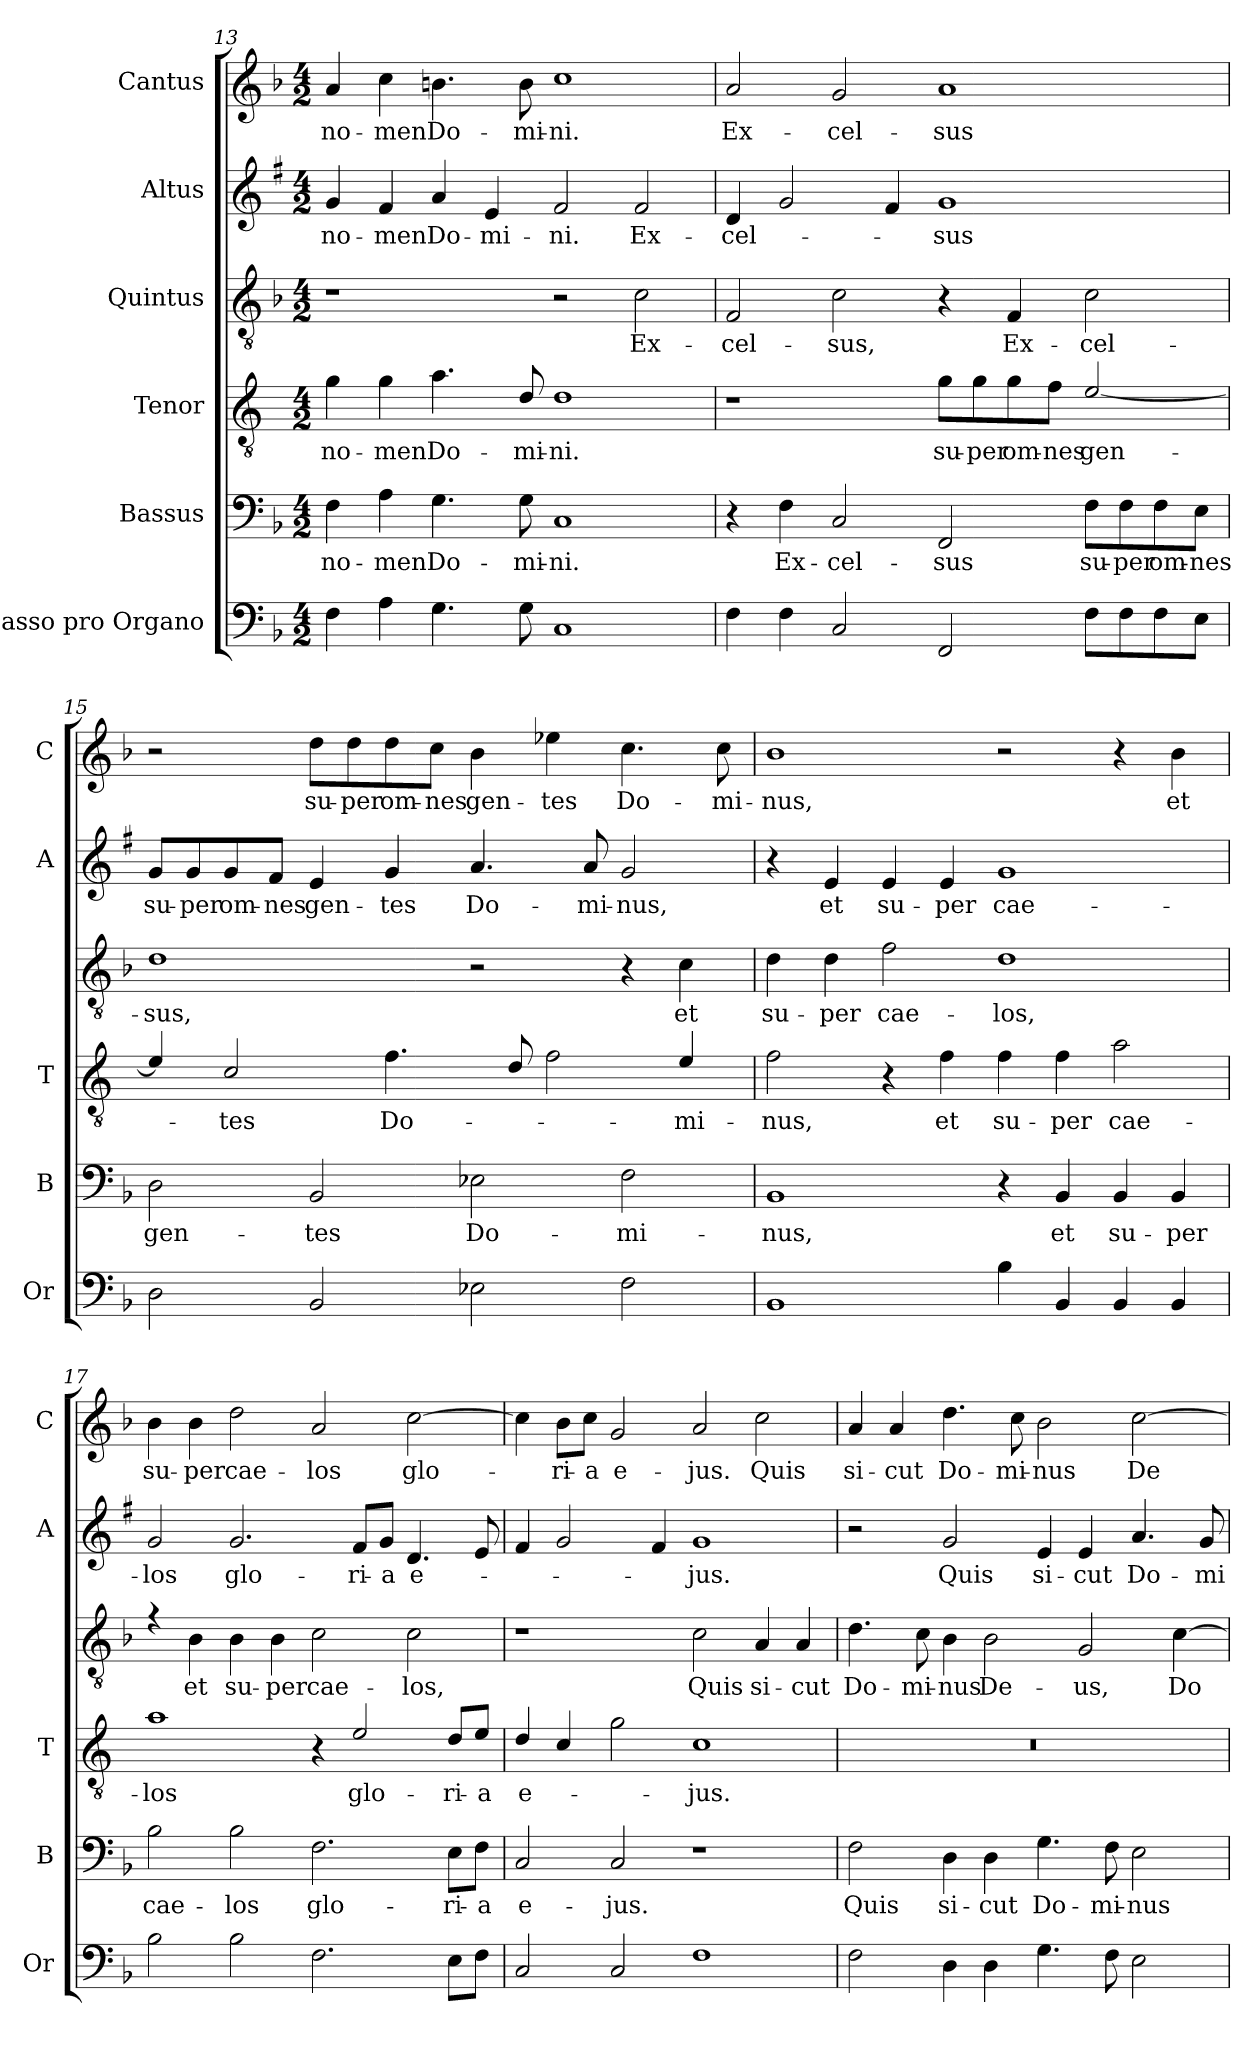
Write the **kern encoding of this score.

**kern	**kern	**text	**kern	**text	**kern	**text	**kern	**text	**kern	**text
*part6	*part5	*part5	*part4	*part4	*part3	*part3	*part2	*part2	*part1	*part1
*staff6	*staff5	*staff5	*staff4	*staff4	*staff3	*staff3	*staff2	*staff2	*staff1	*staff1
*I"Basso pro Organo	*I"Bassus	*	*I"Tenor	*	*I"Quintus	*	*I"Altus	*	*I"Cantus	*
*I'Or	*I'B	*	*I'T	*	*	*	*I'A	*	*I'C	*
!!LO:LB:g=z
*clefF4	*clefF4	*	*clefGv2	*	*clefGv2	*	*clefG2	*	*clefG2	*
*	*	*	*ITrd4c7	*	*	*	*ITrd1c2	*	*	*
*k[b-]	*k[b-]	*	*k[b-]	*	*k[b-]	*	*k[b-]	*	*k[b-]	*
*F:	*F:	*	*F:	*	*F:	*	*F:	*	*F:	*
*M4/2	*M4/2	*	*M4/2	*	*M4/2	*	*M4/2	*	*M4/2	*
=13	=13	=13	=13	=13	=13	=13	=13	=13	=13	=13
!	!	!LO:LY:b	!	!LO:LY:b	!	!	!	!LO:LY:b	!	!LO:LY:b
4F\	4F\	no-	4c\	no-	1r	.	4f/	no-	4a/	no-
!	!	!LO:LY:b	!	!LO:LY:b	!	!	!	!LO:LY:b	!	!LO:LY:b
4A\	4A\	-men	4c\	-men	.	.	4e/	-men	4cc\	-men
!	!	!LO:LY:b	!	!LO:LY:b	!	!	!	!LO:LY:b	!	!LO:LY:b
4.G\	4.G\	Do-	4.d\	Do-	.	.	4g/	Do-	4.bn\	Do-
!	!	!	!	!	!	!	!	!LO:LY:b	!	!
.	.	.	.	.	.	.	4d/	-mi-	.	.
!	!	!LO:LY:b	!	!LO:LY:b	!	!	!	!	!	!LO:LY:b
8G\	8G\	-mi-	8G/	-mi-	.	.	.	.	8b\	-mi-
!	!	!LO:LY:b	!	!LO:LY:b	!	!	!	!LO:LY:b	!	!LO:LY:b
1C	1C	-ni.	1G	-ni.	2r	.	2e/	-ni.	1cc	-ni.
!	!	!	!	!	!	!LO:LY:b	!	!LO:LY:b	!	!
.	.	.	.	.	2c\	Ex-	2e/	Ex-	.	.
=14	=14	=14	=14	=14	=14	=14	=14	=14	=14	=14
!	!	!	!	!	!	!LO:LY:b	!	!LO:LY:b	!	!LO:LY:b
4F\	4r	.	1r	.	2F/	-cel-	4c/	-cel-	2a/	Ex-
!	!	!LO:LY:b	!	!	!	!	!	!	!	!
4F\	4F\	Ex-	.	.	.	.	2f/	.	.	.
!	!	!LO:LY:b	!	!	!	!LO:LY:b	!	!	!	!LO:LY:b
2C/	2C/	-cel-	.	.	2c\	-sus,	.	.	2g/	-cel-
.	.	.	.	.	.	.	4e/	.	.	.
!	!	!LO:LY:b	!	!LO:LY:b	!	!	!	!LO:LY:b	!	!LO:LY:b
2FF/	2FF/	-sus	8c\L	su-	4r	.	1f	-sus	1a	-sus
!	!	!	!	!LO:LY:b	!	!	!	!	!	!
.	.	.	8c\	-per	.	.	.	.	.	.
!	!	!	!	!LO:LY:b	!	!LO:LY:b	!	!	!	!
.	.	.	8c\	om-	4F/	Ex-	.	.	.	.
!	!	!	!	!LO:LY:b	!	!	!	!	!	!
.	.	.	8B-\J	-nes	.	.	.	.	.	.
!	!	!LO:LY:b	!	!LO:LY:b	!	!LO:LY:b	!	!	!	!
8F\L	8F\L	su-	[2A/	gen-	2c\	-cel-	.	.	.	.
!	!	!LO:LY:b	!	!	!	!	!	!	!	!
8F\	8F\	-per	.	.	.	.	.	.	.	.
!	!	!LO:LY:b	!	!	!	!	!	!	!	!
8F\	8F\	om-	.	.	.	.	.	.	.	.
!	!	!LO:LY:b	!	!	!	!	!	!	!	!
8E\J	8E\J	-nes	.	.	.	.	.	.	.	.
!!LO:PB:g=z
=15	=15	=15	=15	=15	=15	=15	=15	=15	=15	=15
!	!	!LO:LY:b	!	!	!	!LO:LY:b	!	!LO:LY:b	!	!
2D\	2D\	gen-	4A/]	.	1d	-sus,	8f/L	su-	2r	.
!	!	!	!	!	!	!	!	!LO:LY:b	!	!
.	.	.	.	.	.	.	8f/	-per	.	.
!	!	!	!	!LO:LY:b	!	!	!	!LO:LY:b	!	!
.	.	.	2F/	-tes	.	.	8f/	om-	.	.
!	!	!	!	!	!	!	!	!LO:LY:b	!	!
.	.	.	.	.	.	.	8e/J	-nes	.	.
!	!	!LO:LY:b	!	!	!	!	!	!LO:LY:b	!	!LO:LY:b
2BB-/	2BB-/	-tes	.	.	.	.	4d/	gen-	8dd\L	su-
!	!	!	!	!	!	!	!	!	!	!LO:LY:b
.	.	.	.	.	.	.	.	.	8dd\	-per
!	!	!	!	!LO:LY:b	!	!	!	!LO:LY:b	!	!LO:LY:b
.	.	.	4.B-\	Do-	.	.	4f/	-tes	8dd\	om-
!	!	!	!	!	!	!	!	!	!	!LO:LY:b
.	.	.	.	.	.	.	.	.	8cc\J	-nes
!	!	!LO:LY:b	!	!	!	!	!	!LO:LY:b	!	!LO:LY:b
2E-X\	2E-X\	Do-	.	.	2r	.	4.g/	Do-	4b-\	gen-
.	.	.	8G/	.	.	.	.	.	.	.
!	!	!	!	!	!	!	!	!	!	!LO:LY:b
.	.	.	2B-\	.	.	.	.	.	4ee-X\	-tes
!	!	!	!	!	!	!	!	!LO:LY:b	!	!
.	.	.	.	.	.	.	8g/	-mi-	.	.
!	!	!LO:LY:b	!	!	!	!	!	!LO:LY:b	!	!LO:LY:b
2F\	2F\	-mi-	.	.	4r	.	2f/	-nus,	4.cc\	Do-
!	!	!	!	!LO:LY:b	!	!LO:LY:b	!	!	!	!
.	.	.	4A/	-mi-	4c\	et	.	.	.	.
!	!	!	!	!	!	!	!	!	!	!LO:LY:b
.	.	.	.	.	.	.	.	.	8cc\	-mi-
=16	=16	=16	=16	=16	=16	=16	=16	=16	=16	=16
!	!	!LO:LY:b	!	!LO:LY:b	!	!LO:LY:b	!	!	!	!LO:LY:b
1BB-	1BB-	-nus,	2B-\	-nus,	4d\	su-	4r	.	1b-	-nus,
!	!	!	!	!	!	!LO:LY:b	!	!LO:LY:b	!	!
.	.	.	.	.	4d\	-per	4d/	et	.	.
!	!	!	!	!	!	!LO:LY:b	!	!LO:LY:b	!	!
.	.	.	4r	.	2f\	cae-	4d/	su-	.	.
!	!	!	!	!LO:LY:b	!	!	!	!LO:LY:b	!	!
.	.	.	4B-\	et	.	.	4d/	-per	.	.
!	!	!	!	!LO:LY:b	!	!LO:LY:b	!	!LO:LY:b	!	!
4B-\	4r	.	4B-\	su-	1d	-los,	1f	cae-	2r	.
!	!	!LO:LY:b	!	!LO:LY:b	!	!	!	!	!	!
4BB-/	4BB-/	et	4B-\	-per	.	.	.	.	.	.
!	!	!LO:LY:b	!	!LO:LY:b	!	!	!	!	!	!
4BB-/	4BB-/	su-	2d\	cae-	.	.	.	.	4r	.
!	!	!LO:LY:b	!	!	!	!	!	!	!	!LO:LY:b
4BB-/	4BB-/	-per	.	.	.	.	.	.	4b-\	et
=17	=17	=17	=17	=17	=17	=17	=17	=17	=17	=17
!	!	!LO:LY:b	!	!LO:LY:b	!	!	!	!LO:LY:b	!	!LO:LY:b
2B-\	2B-\	cae-	1d	-los	4rf	.	2f/	-los	4b-\	su-
!	!	!	!	!	!	!LO:LY:b	!	!	!	!LO:LY:b
.	.	.	.	.	4B-\	et	.	.	4b-\	-per
!	!	!LO:LY:b	!	!	!	!LO:LY:b	!	!LO:LY:b	!	!LO:LY:b
2B-\	2B-\	-los	.	.	4B-\	su-	2.f/	glo-	2dd\	cae-
!	!	!	!	!	!	!LO:LY:b	!	!	!	!
.	.	.	.	.	4B-\	-per	.	.	.	.
!	!	!LO:LY:b	!	!	!	!LO:LY:b	!	!	!	!LO:LY:b
2.F\	2.F\	glo-	4r	.	2c\	cae-	.	.	2a/	-los
!	!	!	!	!LO:LY:b	!	!	!	!LO:LY:b	!	!
.	.	.	2A/	glo-	.	.	8e/L	-ri-	.	.
!	!	!	!	!	!	!	!	!LO:LY:b	!	!
.	.	.	.	.	.	.	8f/J	-a	.	.
!	!	!	!	!	!	!LO:LY:b	!	!LO:LY:b	!	!LO:LY:b
.	.	.	.	.	2c\	-los,	4.c/	e-	[2cc\	glo-
!	!	!LO:LY:b	!	!LO:LY:b	!	!	!	!	!	!
8E\L	8E\L	-ri-	8G/L	-ri-	.	.	.	.	.	.
!	!	!LO:LY:b	!	!LO:LY:b	!	!	!	!	!	!
8F\J	8F\J	-a	8A/J	-a	.	.	8d/	.	.	.
!!LO:LB:g=z
=18	=18	=18	=18	=18	=18	=18	=18	=18	=18	=18
!	!	!LO:LY:b	!	!LO:LY:b	!	!	!	!	!	!
2C/	2C/	e-	4G/	e-	1r	.	4e/	.	4cc\]	.
!	!	!	!	!	!	!	!	!	!	!LO:LY:b
.	.	.	4F/	.	.	.	2f/	.	8b-\L	-ri-
!	!	!	!	!	!	!	!	!	!	!LO:LY:b
.	.	.	.	.	.	.	.	.	8cc\J	-a
!	!	!LO:LY:b	!	!	!	!	!	!	!	!LO:LY:b
2C/	2C/	-jus.	2c\	.	.	.	.	.	2g/	e-
.	.	.	.	.	.	.	4e/	.	.	.
!	!	!	!	!LO:LY:b	!	!LO:LY:b	!	!LO:LY:b	!	!LO:LY:b
1F	1r	.	1F	-jus.	2c\	Quis	1f	-jus.	2a/	-jus.
!	!	!	!	!	!	!LO:LY:b	!	!	!	!LO:LY:b
.	.	.	.	.	4A/	si-	.	.	2cc\	Quis
!	!	!	!	!	!	!LO:LY:b	!	!	!	!
.	.	.	.	.	4A/	-cut	.	.	.	.
=19	=19	=19	=19	=19	=19	=19	=19	=19	=19	=19
!	!	!LO:LY:b	!	!	!	!LO:LY:b	!	!	!	!LO:LY:b
2F\	2F\	Quis	0r	.	4.d\	Do-	2r	.	4a/	si-
!	!	!	!	!	!	!	!	!	!	!LO:LY:b
.	.	.	.	.	.	.	.	.	4a/	-cut
!	!	!	!	!	!	!LO:LY:b	!	!	!	!
.	.	.	.	.	8c\	-mi-	.	.	.	.
!	!	!LO:LY:b	!	!	!	!LO:LY:b	!	!LO:LY:b	!	!LO:LY:b
4D\	4D\	si-	.	.	4B-\	-nus	2f/	Quis	4.dd\	Do-
!	!	!LO:LY:b	!	!	!	!LO:LY:b	!	!	!	!
4D\	4D\	-cut	.	.	2B-\	De-	.	.	.	.
!	!	!	!	!	!	!	!	!	!	!LO:LY:b
.	.	.	.	.	.	.	.	.	8cc\	-mi-
!	!	!LO:LY:b	!	!	!	!	!	!LO:LY:b	!	!LO:LY:b
4.G\	4.G\	Do-	.	.	.	.	4d/	si-	2b-\	-nus
!	!	!	!	!	!	!LO:LY:b	!	!LO:LY:b	!	!
.	.	.	.	.	2G/	-us,	4d/	-cut	.	.
!	!	!LO:LY:b	!	!	!	!	!	!	!	!
8F\	8F\	-mi-	.	.	.	.	.	.	.	.
!	!	!LO:LY:b	!	!	!	!	!	!LO:LY:b	!	!LO:LY:b
2E\	2E\	-nus	.	.	.	.	4.g/	Do-	[2cc\	De-
!	!	!	!	!	!	!LO:LY:b	!	!	!	!
.	.	.	.	.	[4c\	Do-	.	.	.	.
!	!	!	!	!	!	!	!	!LO:LY:b	!	!
.	.	.	.	.	.	.	8f/	-mi-	.	.
=	=	=	=	=	=	=	=	=	=	=
*-	*-	*-	*-	*-	*-	*-	*-	*-	*-	*-
